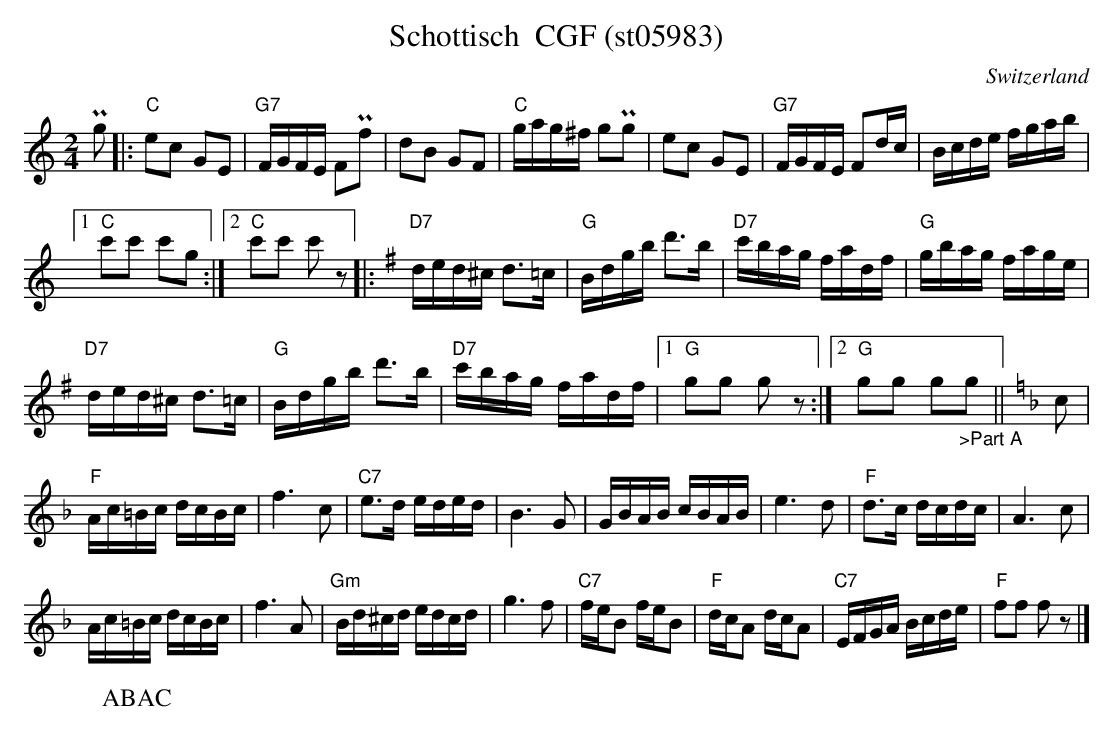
X:1
T: Schottisch  CGF (st05983)
O:Switzerland
M:2/4
L:1/16
K:C major
Pg2 |: "C"e2c2 G2E2 | "G7"FGFE F2Pf2 | d2B2 G2F2 |  "C"gag^f g2Pg2 | e2c2 G2E2 | "G7"FGFE F2dc | Bcde fgab |1
"C"c'2c'2 c'2g2 :|2 "C"c'2c'2 c'2z2 |: [K:G] "D7"ded^c d3=c | "G"Bdgb d'3b | "D7"c'bag fadf | "G"gbag fage |
"D7"ded^c d3=c | "G"Bdgb d'3b | "D7"c'bag fadf |1 "G"g2g2 g2z2 :|2 "G"g2g2 g2"_>Part A"g2 || [K:F] c2 |
"F"Ac=Bc dcBc | f6c2 | "C7"e3d eded | B6G2 | GBAB cBAB | e6d2 | "F"d3c dcdc | A6c2 |
Ac=Bc dcBc | f6A2 | "Gm"Bd^cd edcd | g6f2 | "C7"feB2 feB2 | "F"dcA2 dcA2 | "C7"EFGA Bcde | "F"f2f2 f2z2 |]
W: ABAC
